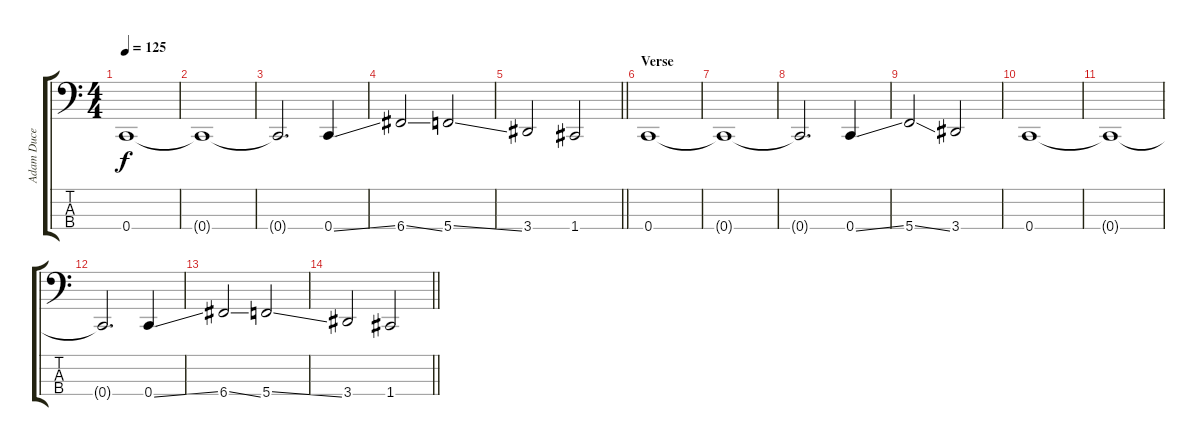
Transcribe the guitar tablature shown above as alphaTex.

\track ("Adam Duce" "Adam Duce") {instrument electricbasspick}
\staff {score tabs}
\tuning (F2 C2 G1 C1) {hide}
\ts (4 4)
\tempo 125
\clef f4
\ks c
0.4.1{dy f} |
0.4{t}.1 |
0.4{t}.2{d} 0.4{ss}.4 |
6.4{ss}.2 5.4{ss}.2 |
\barLineRight lightlight
3.4.2 1.4.2 |
\section ("" "Verse")
0.4.1 |
0.4{t}.1 |
0.4{t}.2{d} 0.4{ss}.4 |
5.4{ss}.2 3.4.2 |
0.4.1 |
0.4{t}.1 |
0.4{t}.2{d} 0.4{ss}.4 |
6.4{ss}.2 5.4{ss}.2 |
\barLineRight lightlight
3.4.2 1.4.2
